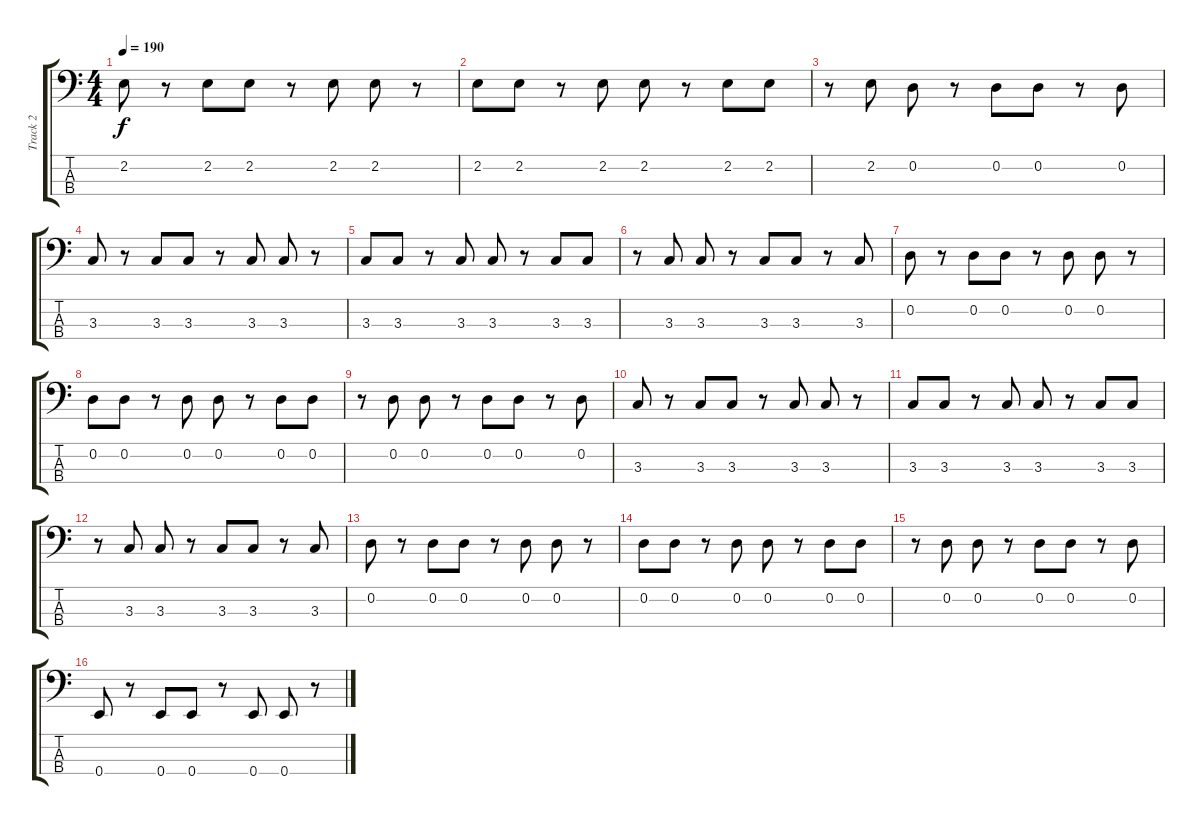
\track ("Track 2" "Track 2") {instrument acousticbass}
\staff {score tabs}
\tuning (G2 D2 A1 E1) {hide}
\ts (4 4)
\tempo 190
\clef f4
\ks c
2.2{t}.8{dy f} r.8 2.2.8 2.2.8 r.8 2.2.8 2.2.8 r.8 |
2.2.8 2.2.8 r.8 2.2.8 2.2.8 r.8 2.2.8 2.2.8 |
r.8 2.2.8 0.2.8 r.8 0.2.8 0.2.8 r.8 0.2.8 |
3.3.8 r.8 3.3.8 3.3.8 r.8 3.3.8 3.3.8 r.8 |
3.3.8 3.3.8 r.8 3.3.8 3.3.8 r.8 3.3.8 3.3.8 |
r.8 3.3.8 3.3.8 r.8 3.3.8 3.3.8 r.8 3.3.8 |
0.2.8 r.8 0.2.8 0.2.8 r.8 0.2.8 0.2.8 r.8 |
0.2.8 0.2.8 r.8 0.2.8 0.2.8 r.8 0.2.8 0.2.8 |
r.8 0.2.8 0.2.8 r.8 0.2.8 0.2.8 r.8 0.2.8 |
3.3.8 r.8 3.3.8 3.3.8 r.8 3.3.8 3.3.8 r.8 |
3.3.8 3.3.8 r.8 3.3.8 3.3.8 r.8 3.3.8 3.3.8 |
r.8 3.3.8 3.3.8 r.8 3.3.8 3.3.8 r.8 3.3.8 |
0.2.8 r.8 0.2.8 0.2.8 r.8 0.2.8 0.2.8 r.8 |
0.2.8 0.2.8 r.8 0.2.8 0.2.8 r.8 0.2.8 0.2.8 |
r.8 0.2.8 0.2.8 r.8 0.2.8 0.2.8 r.8 0.2.8 |
0.4.8 r.8 0.4.8 0.4.8 r.8 0.4.8 0.4.8 r.8
